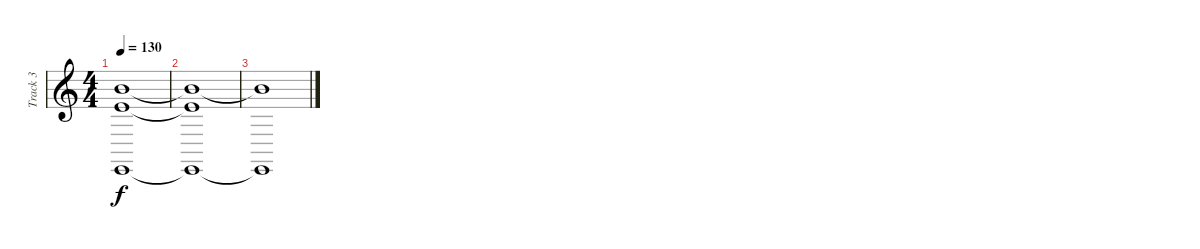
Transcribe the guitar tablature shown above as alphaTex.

\track ("Track 3" "Track 3") {instrument fx6goblins}
\staff {score}
\tuning (E4 B3 G3 D3 A2 E2) {hide}
\ts (4 4)
\tempo 130
\clef g2
\ks c
(7.1{t} 5.2{t} 0.6{t}).1{dy f} |
(7.1{t} 5.2{t} 0.6{t}).1 |
(7.1{t} 0.6{t}).1
